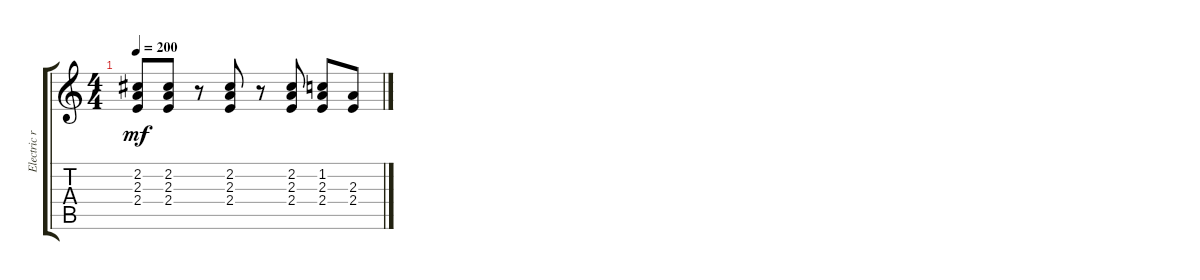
\track ("Electric rhythm" "Electric r") {instrument electricguitarclean}
\staff {score tabs}
\tuning (E4 B3 G3 D3 A2 E2) {hide}
\ts (4 4)
\tempo 200
\clef g2
\ks c
(2.2 2.3 2.4).8{dy mf} (2.2 2.3 2.4).8 r.8 (2.2 2.3 2.4).8 r.8 (2.2 2.3 2.4).8 (1.2 2.3 2.4).8 (2.3 2.4).8
